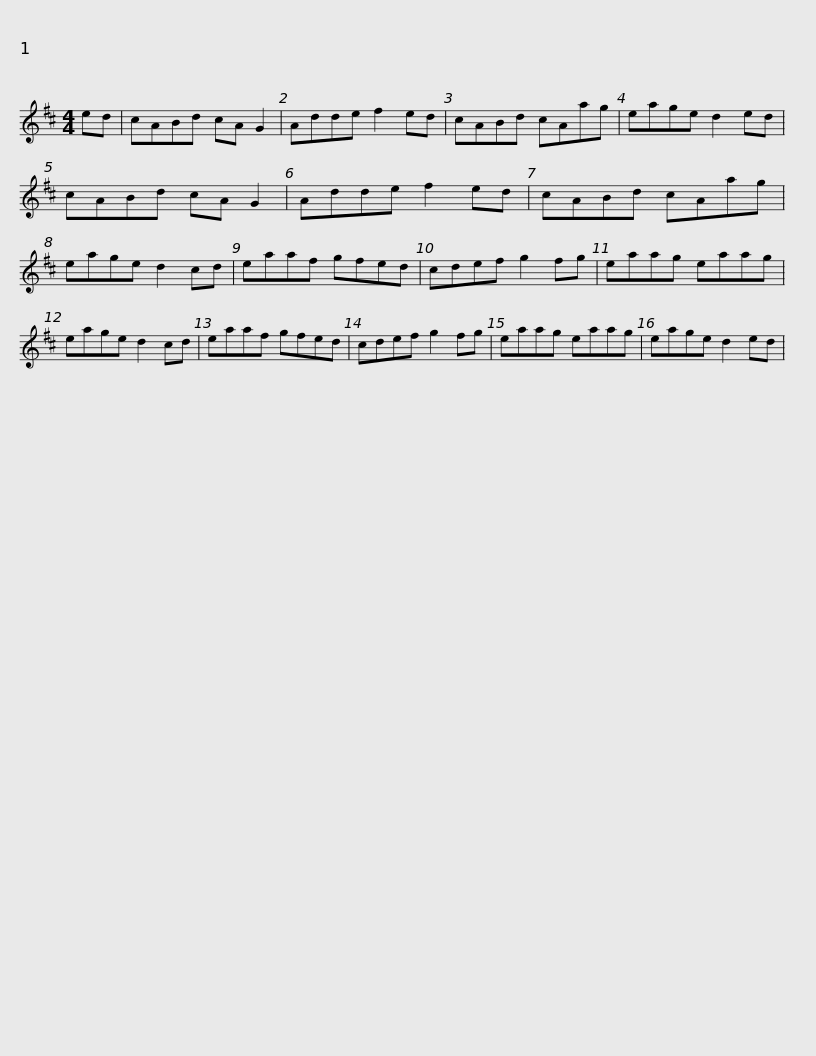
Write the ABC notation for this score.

X:1
L:1/8
M:4/4
I:linebreak $
K:D
V:1 treble
V:1
 ed | cABd cA G2 | Adde f2 ed | cABd cAag | eage d2 ed | %5
 cABd cA G2 |$ Adde f2 ed | cABd cAag | eage d2 cd | eaaf gfed | %10
 cdef g2 fg |$ eaag eaag | eage d2 cd | eaaf gfed | cdef g2 fg | %15
 eaag eaag |$ eage d2 ed | %17
